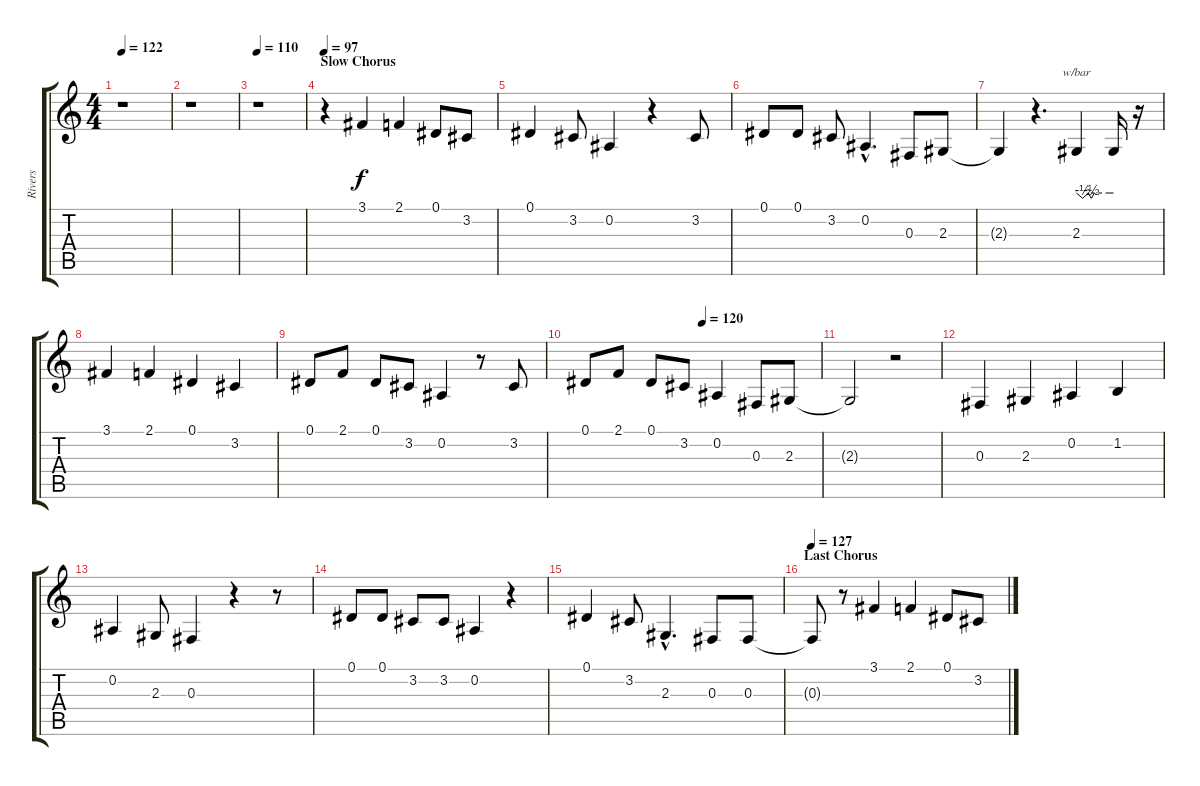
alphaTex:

\track ("Rivers" "Rivers") {instrument altosax}
\staff {score tabs}
\tuning (Eb4 Bb3 Gb3 Db3 Ab2 Eb2) {hide}
\ts (4 4)
\tempo 122
\clef g2
\ks c
r.1{dy f} |
r.1 |
\tempo 110
r.1 |
\section ("" "Slow Chorus")
\tempo 97
r.4 3.1.4 2.1.4 0.1.8 3.2.8 |
0.1.4 3.2.8 0.2.4 r.4 3.2.8 |
0.1.8 0.1.8 3.2.8 0.2{hac}.4{d} 0.3.8 2.3.8 |
2.3{t}.4 r.4{d} 2.3.4{tbe (custom default 0 0 10 -2 19 0 24 -2 29 0 53 0 60 0)} 2.3{t}.16 r.16 |
3.1.4 2.1.4 0.1.4 3.2.4 |
0.1.8 2.1.8 0.1.8 3.2.8 0.2.4 r.8 3.2.8 |
\tempo (120 0.5)
0.1.8 2.1.8 0.1.8 3.2.8 0.2.4 0.3.8 2.3.8 |
2.3{t}.2 r.2 |
0.3.4 2.3.4 0.2.4 1.2.4 |
0.2.4 2.3.8 0.3.4 r.4 r.8 |
0.1.8 0.1.8 3.2.8 3.2.8 0.2.4 r.4 |
0.1.4 3.2.8 2.3{hac}.4{d} 0.3.8 0.3.8 |
\section ("" "Last Chorus")
\tempo 127
0.3{t}.8 r.8 3.1.4 2.1.4 0.1.8 3.2.8
